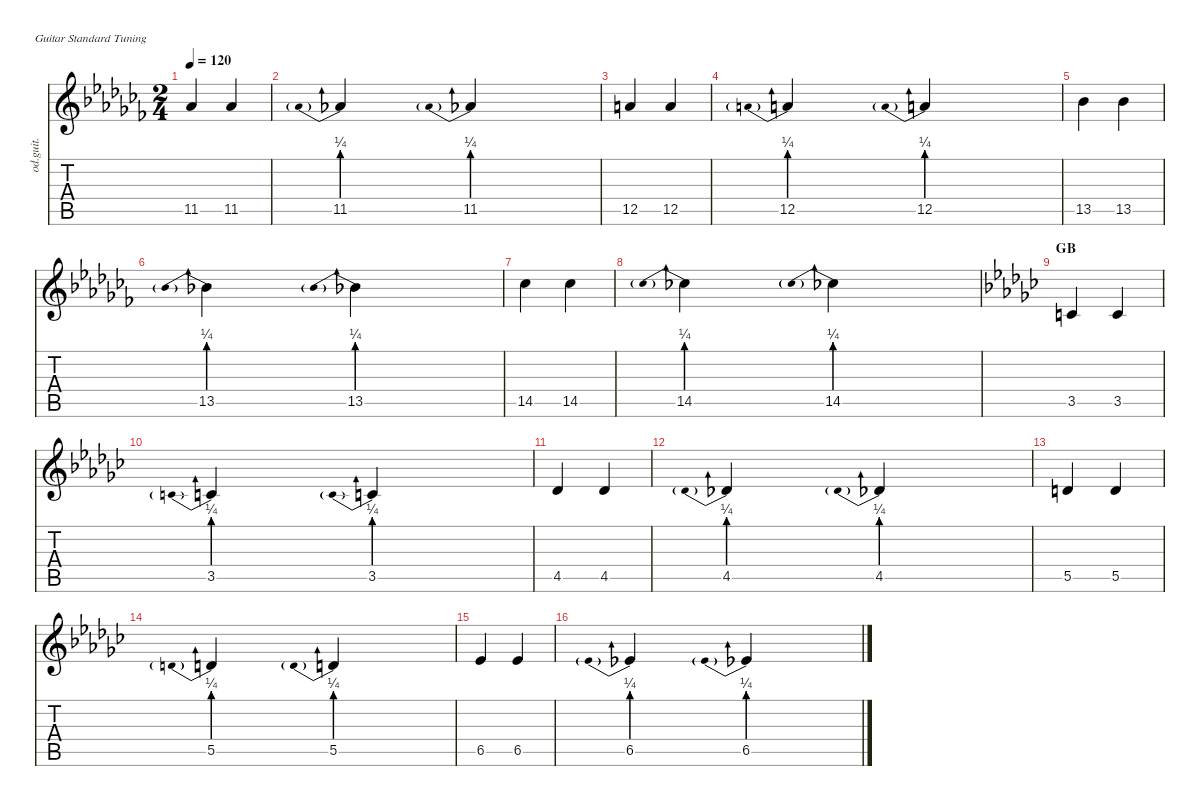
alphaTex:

\defaultSystemsLayout 4
\hideDynamics
\bracketExtendMode nobrackets
\otherSystemsTrackNameOrientation horizontal
\track ("Overdriven Guitar" "od.guit.") {instrument overdrivenguitar}
\staff {score tabs}
\tuning (E4 B3 G3 D3 A2 E2)
\ts (2 4)
\tempo 120
\clef g2
\ks cb
11.5{acc b}.4{dy mf beam Up} 11.5{acc b}.4{beam Up} |
11.5{be (prebend 0 1 60 1) acc b}.4{beam Up} 11.5{be (prebend 0 1 60 1) acc b}.4{beam Up} |
12.5{acc forcenatural}.4{beam Up} 12.5{acc forcenatural}.4{beam Up} |
12.5{be (prebend 0 1 60 1) acc forcenatural}.4{beam Up} 12.5{be (prebend 0 1 60 1) acc forcenatural}.4{beam Up} |
13.5{acc b}.4{beam Down} 13.5{acc b}.4{beam Down} |
13.5{be (prebend 0 1 60 1) acc b}.4{beam Down} 13.5{be (prebend 0 1 60 1) acc b}.4{beam Down} |
14.5{acc b}.4{beam Down} 14.5{acc b}.4{beam Down} |
14.5{be (prebend 0 1 60 1) acc b}.4{beam Down} 14.5{be (prebend 0 1 60 1) acc b}.4{beam Down} |
\section ("" "GB")
\ks gb
3.5{acc forcenatural}.4{beam Up} 3.5{acc forcenatural}.4{beam Up} |
3.5{be (prebend 0 1 60 1) acc forcenatural}.4{beam Up} 3.5{be (prebend 0 1 60 1) acc forcenatural}.4{beam Up} |
4.5{acc b}.4{beam Up} 4.5{acc b}.4{beam Up} |
4.5{be (prebend 0 1 60 1) acc b}.4{beam Up} 4.5{be (prebend 0 1 60 1) acc b}.4{beam Up} |
5.5{acc forcenatural}.4{beam Up} 5.5{acc forcenatural}.4{beam Up} |
5.5{be (prebend 0 1 60 1) acc forcenatural}.4{beam Up} 5.5{be (prebend 0 1 60 1) acc forcenatural}.4{beam Up} |
6.5{acc b}.4{beam Up} 6.5{acc b}.4{beam Up} |
6.5{be (prebend 0 1 60 1) acc b}.4{beam Up} 6.5{be (prebend 0 1 60 1) acc b}.4{beam Up}
